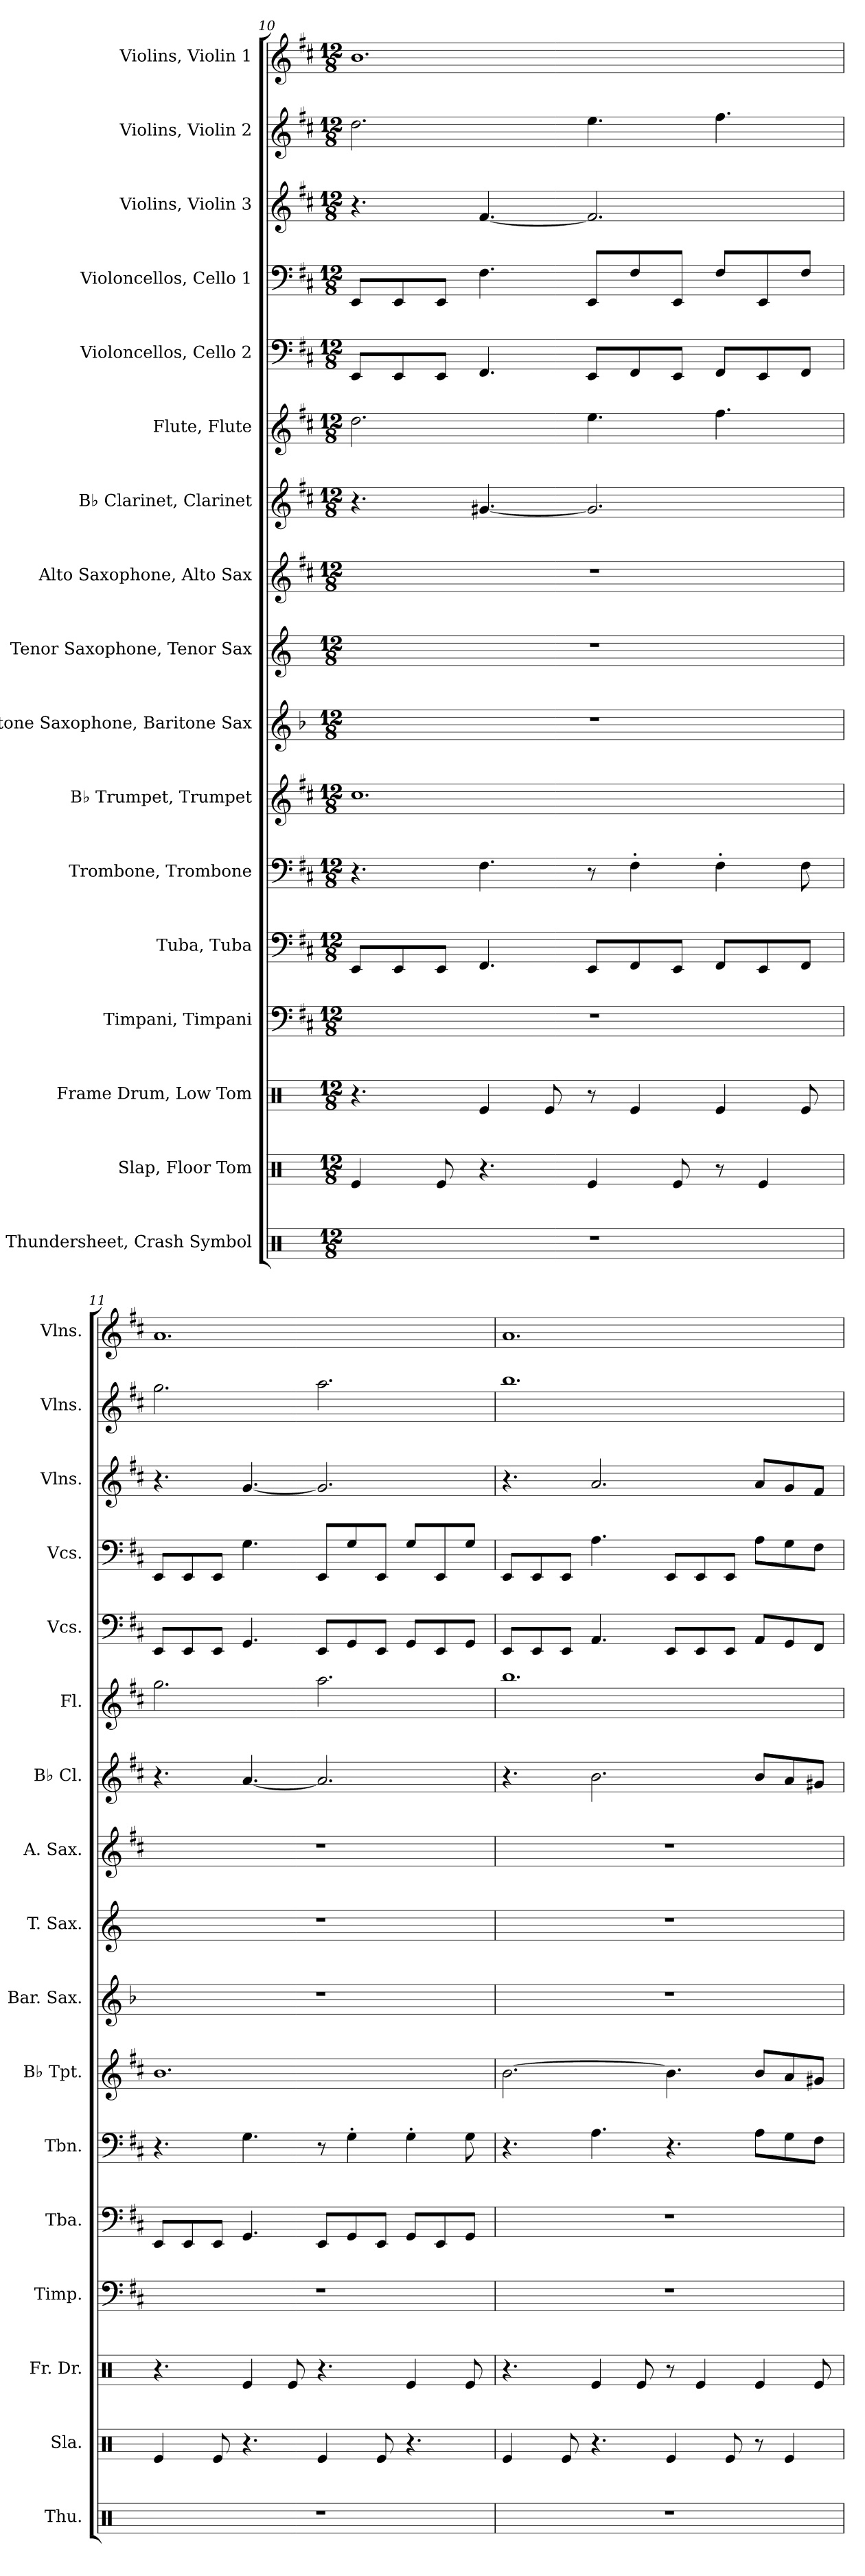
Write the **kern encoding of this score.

**kern	**kern	**kern	**kern	**kern	**kern	**kern	**kern	**kern	**kern	**kern	**kern	**kern	**kern	**kern	**kern	**kern
*part17	*part16	*part15	*part14	*part13	*part12	*part11	*part10	*part9	*part8	*part7	*part6	*part5	*part4	*part3	*part2	*part1
*staff17	*staff16	*staff15	*staff14	*staff13	*staff12	*staff11	*staff10	*staff9	*staff8	*staff7	*staff6	*staff5	*staff4	*staff3	*staff2	*staff1
*I"Thundersheet, Crash Symbol	*I"Slap, Floor Tom	*I"Frame Drum, Low Tom	*I"Timpani, Timpani	*I"Tuba, Tuba	*I"Trombone, Trombone	*I"B♭ Trumpet, Trumpet	*I"Baritone Saxophone, Baritone Sax	*I"Tenor Saxophone, Tenor Sax	*I"Alto Saxophone, Alto Sax	*I"B♭ Clarinet, Clarinet	*I"Flute, Flute	*I"Violoncellos, Cello 2	*I"Violoncellos, Cello 1	*I"Violins, Violin 3	*I"Violins, Violin 2	*I"Violins, Violin 1
*I'Thu.	*I'Sla.	*I'Fr. Dr.	*I'Timp.	*I'Tba.	*I'Tbn.	*I'B♭ Tpt.	*I'Bar. Sax.	*I'T. Sax.	*I'A. Sax.	*I'B♭ Cl.	*I'Fl.	*I'Vcs.	*I'Vcs.	*I'Vlns.	*I'Vlns.	*I'Vlns.
!!LO:PB:g=z
*clefX	*clefX	*clefX	*clefF4	*clefF4	*clefF4	*clefG2	*clefG2	*clefG2	*clefG2	*clefG2	*clefG2	*clefF4	*clefF4	*clefG2	*clefG2	*clefG2
*	*	*	*	*	*	*ITrd1c2	*ITrd12c21	*ITrd8c14	*ITrd5c9	*ITrd1c2	*	*	*	*	*	*
*k[]	*k[]	*k[]	*k[f#c#]	*k[f#c#]	*k[f#c#]	*k[]	*k[b-]	*k[]	*k[b-]	*k[]	*k[f#c#]	*k[f#c#]	*k[f#c#]	*k[f#c#]	*k[f#c#]	*k[f#c#]
*M12/8	*M12/8	*M12/8	*M12/8	*M12/8	*M12/8	*M12/8	*M12/8	*M12/8	*M12/8	*M12/8	*M12/8	*M12/8	*M12/8	*M12/8	*M12/8	*M12/8
=10	=10	=10	=10	=10	=10	=10	=10	=10	=10	=10	=10	=10	=10	=10	=10	=10
1.r	4Re/	4.r	1.r	8EE/L	4.r	1.b	1.r	1.r	1.r	4.r	2.dd\	8EE/L	8EE/L	4.r	2.dd\	1.b
.	.	.	.	8EE/	.	.	.	.	.	.	.	8EE/	8EE/	.	.	.
.	8Re/	.	.	8EE/J	.	.	.	.	.	.	.	8EE/J	8EE/J	.	.	.
.	4.r	4Re/	.	4.FF#/	4.F#\	.	.	.	.	[4.f#X/	.	4.FF#/	4.F#\	[4.f#/	.	.
.	.	8Re/	.	.	.	.	.	.	.	.	.	.	.	.	.	.
.	4Re/	8r	.	8EE/L	8r	.	.	.	.	2.f#/]	4.ee\	8EE/L	8EE/L	2.f#/]	4.ee\	.
.	.	4Re/	.	8FF#/	4F#'\	.	.	.	.	.	.	8FF#/	8F#/	.	.	.
.	8Re/	.	.	8EE/J	.	.	.	.	.	.	.	8EE/J	8EE/J	.	.	.
.	8r	4Re/	.	8FF#/L	4F#'\	.	.	.	.	.	4.ff#\	8FF#/L	8F#/L	.	4.ff#\	.
.	4Re/	.	.	8EE/	.	.	.	.	.	.	.	8EE/	8EE/	.	.	.
.	.	8Re/	.	8FF#/J	8F#\	.	.	.	.	.	.	8FF#/J	8F#/J	.	.	.
=11	=11	=11	=11	=11	=11	=11	=11	=11	=11	=11	=11	=11	=11	=11	=11	=11
1.r	4Re/	4.r	1.r	8EE/L	4.r	1.a	1.r	1.r	1.r	4.r	2.gg\	8EE/L	8EE/L	4.r	2.gg\	1.a
.	.	.	.	8EE/	.	.	.	.	.	.	.	8EE/	8EE/	.	.	.
.	8Re/	.	.	8EE/J	.	.	.	.	.	.	.	8EE/J	8EE/J	.	.	.
.	4.r	4Re/	.	4.GG/	4.G\	.	.	.	.	[4.g/	.	4.GG/	4.G\	[4.g/	.	.
.	.	8Re/	.	.	.	.	.	.	.	.	.	.	.	.	.	.
.	4Re/	4.r	.	8EE/L	8r	.	.	.	.	2.g/]	2.aa\	8EE/L	8EE/L	2.g/]	2.aa\	.
.	.	.	.	8GG/	4G'\	.	.	.	.	.	.	8GG/	8G/	.	.	.
.	8Re/	.	.	8EE/J	.	.	.	.	.	.	.	8EE/J	8EE/J	.	.	.
.	4.r	4Re/	.	8GG/L	4G'\	.	.	.	.	.	.	8GG/L	8G/L	.	.	.
.	.	.	.	8EE/	.	.	.	.	.	.	.	8EE/	8EE/	.	.	.
.	.	8Re/	.	8GG/J	8G\	.	.	.	.	.	.	8GG/J	8G/J	.	.	.
!!LO:PB:g=z
=12	=12	=12	=12	=12	=12	=12	=12	=12	=12	=12	=12	=12	=12	=12	=12	=12
1.r	4Re/	4.r	1.r	1.r	4.r	[2.a\	1.r	1.r	1.r	4.r	1.bb	8EE/L	8EE/L	4.r	1.bb	1.a
.	.	.	.	.	.	.	.	.	.	.	.	8EE/	8EE/	.	.	.
.	8Re/	.	.	.	.	.	.	.	.	.	.	8EE/J	8EE/J	.	.	.
.	4.r	4Re/	.	.	4.A\	.	.	.	.	2.a\	.	4.AA/	4.A\	2.a/	.	.
.	.	8Re/	.	.	.	.	.	.	.	.	.	.	.	.	.	.
.	4Re/	8r	.	.	4.r	4.a\]	.	.	.	.	.	8EE/L	8EE/L	.	.	.
.	.	4Re/	.	.	.	.	.	.	.	.	.	8EE/	8EE/	.	.	.
.	8Re/	.	.	.	.	.	.	.	.	.	.	8EE/J	8EE/J	.	.	.
.	8r	4Re/	.	.	8A\L	8a/L	.	.	.	8a/L	.	8AA/L	8A\L	8a/L	.	.
.	4Re/	.	.	.	8G\	8g/	.	.	.	8g/	.	8GG/	8G\	8g/	.	.
.	.	8Re/	.	.	8F#\J	8f#X/J	.	.	.	8f#X/J	.	8FF#/J	8F#\J	8f#/J	.	.
=	=	=	=	=	=	=	=	=	=	=	=	=	=	=	=	=
*-	*-	*-	*-	*-	*-	*-	*-	*-	*-	*-	*-	*-	*-	*-	*-	*-
